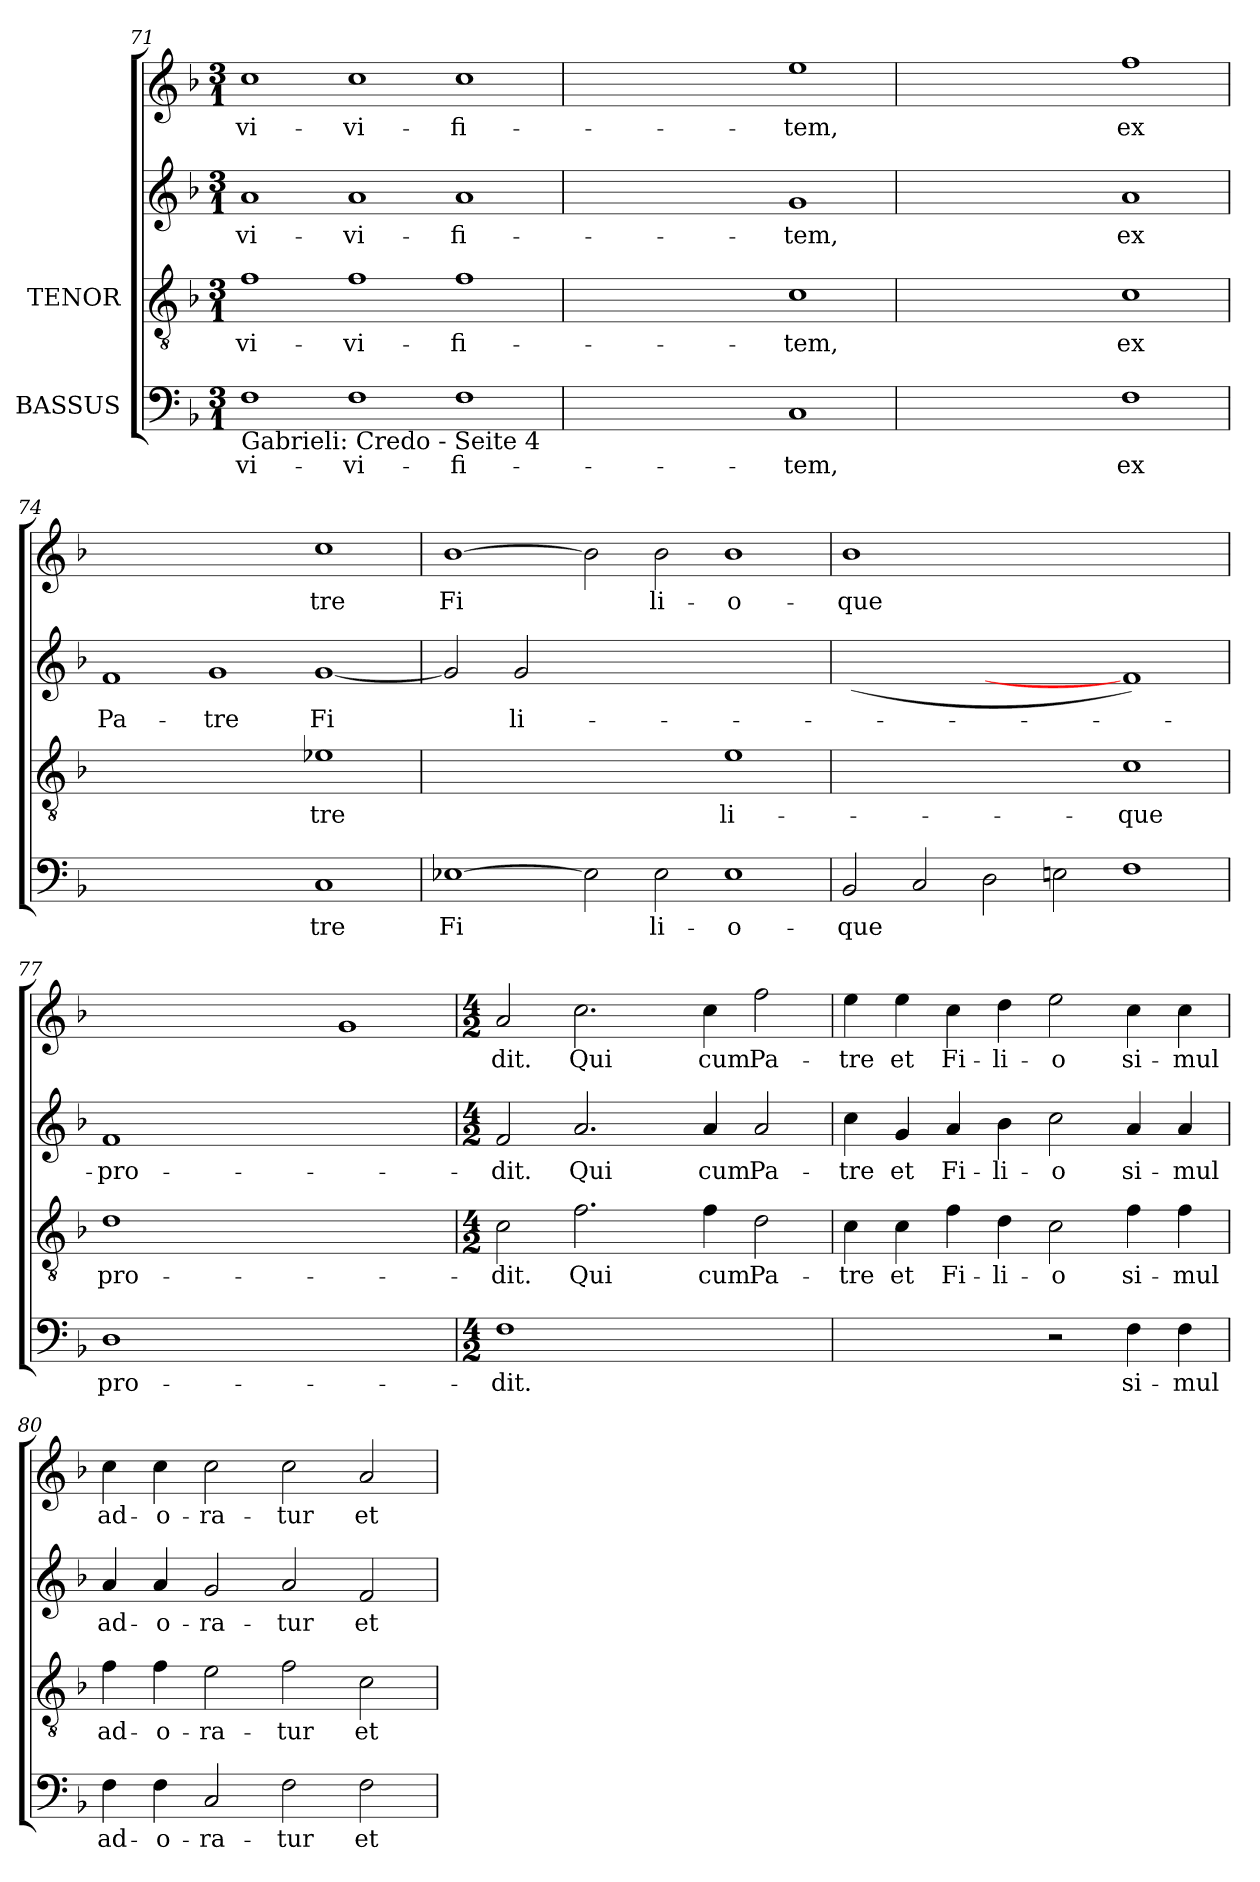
**kern	**text	**kern	**text	**kern	**text	**kern	**text
*part4	*part4	*part3	*part3	*part2	*part2	*part1	*part1
*staff4	*staff4	*staff3	*staff3	*staff2	*staff2	*staff1	*staff1
*I"BASSUS	*	*I"TENOR	*	*	*	*	*
*clefF4	*	*clefGv2	*	*clefG2	*	*clefG2	*
*k[b-]	*	*k[b-]	*	*k[b-]	*	*k[b-]	*
*F:	*	*F:	*	*F:	*	*F:	*
*M3/1	*	*M3/1	*	*M3/1	*	*M3/1	*
=71	=71	=71	=71	=71	=71	=71	=71
!LO:TX:b:t=Gabrieli&colon; Credo - Seite 4	!	!	!	!	!	!	!
!	!LO:LY:b	!	!LO:LY:b	!	!LO:LY:b	!	!LO:LY:b
1F	vi-	1f	vi-	1a	vi-	1cc	vi-
!	!LO:LY:b	!	!LO:LY:b	!	!LO:LY:b	!	!LO:LY:b
1F	-vi-	1f	-vi-	1a	-vi-	1cc	-vi-
!	!LO:LY:b	!	!LO:LY:b	!	!LO:LY:b	!	!LO:LY:b
1F	-fi-	1f	-fi-	1a	-fi-	1cc	-fi-
!!LO:LB:g=z
=72	=72	=72	=72	=72	=72	=72	=72
!	!LO:LY:b	!	!LO:LY:b	!	!LO:LY:b	!	!LO:LY:b
[1BB-yy	-can-	[1dyy	-can-	[1b-yy	-can-	[1ffyy	-can-
1BB-yy]	.	1dyy]	.	1b-yy]	.	1ffyy]	.
!	!LO:LY:b	!	!LO:LY:b	!	!LO:LY:b	!	!LO:LY:b
1C	-tem,	1c	-tem,	1g	-tem,	1ee	-tem,
=73	=73	=73	=73	=73	=73	=73	=73
!	!LO:LY:b	!	!LO:LY:b	!	!LO:LY:b	!	!LO:LY:b
[1Cyy	qui	[1cyy	qui	[1gyy	qui	[1eeyy	qui
1Cyy]	.	1cyy]	.	1gyy]	.	1eeyy]	.
!	!LO:LY:b	!	!LO:LY:b	!	!LO:LY:b	!	!LO:LY:b
1F	ex	1c	ex	1a	ex	1ff	ex
=74	=74	=74	=74	=74	=74	=74	=74
!	!LO:LY:b	!	!LO:LY:b	!	!LO:LY:b	!	!LO:LY:b
[1BB-yy	Pa-	[1B-yy	Pa-	1f	Pa-	[1ddyy	Pa-
!	!	!	!	!	!LO:LY:b	!	!
1BB-yy]	.	1B-yy]	.	1g	-tre	1ddyy]	.
!	!LO:LY:b	!	!LO:LY:b	!	!LO:LY:b	!	!LO:LY:b
1C	-tre	1e-X	-tre	[1g	Fi	1cc	-tre
=75	=75	=75	=75	=75	=75	=75	=75
!	!LO:LY:b	!	!LO:LY:b	!	!	!	!LO:LY:b
[1E-X	Fi	[1e-Xyy	Fi-	2g/]	.	[1b-	Fi
!	!	!	!	!	!LO:LY:b	!	!
.	.	.	.	2g/	li-	.	.
!	!	!	!	!	!LO:LY:b	!	!
2E-\]	.	1e-yy]	.	[1gyy	-o-	2b-\]	.
!	!LO:LY:b	!	!	!	!	!	!LO:LY:b
2E-\	li-	.	.	.	.	2b-\	li-
!	!LO:LY:b	!	!LO:LY:b	!	!	!	!LO:LY:b
1E-	-o-	1e-	-li-	1gyy]	.	1b-	-o-
=76	=76	=76	=76	=76	=76	=76	=76
!	!LO:LY:b	!	!LO:LY:b	!	!LO:LY:b	!	!LO:LY:b
2BB-/	-que	[1dyy	-o-	(<[1fyy	-que	1b-	-que
2C/	.	.	.	.	.	.	.
!	!	!	!	!	!	!	!LO:LY:b
2D\	.	1dyy]	.	1fyy_	.	[1ayy	pro-
2En\	.	.	.	.	.	.	.
!	!	!	!LO:LY:b	!	!	!	!
1F	.	1c	-que	1f])	.	1ayy]	.
=77	=77	=77	=77	=77	=77	=77	=77
!	!LO:LY:b	!	!LO:LY:b	!	!LO:LY:b	!	!LO:LY:b
1D	pro-	1d	pro-	1f	pro-	[1ayy	-ce
!	!LO:LY:b	!	!LO:LY:b	!	!LO:LY:b	!	!
[1Gyy	-ce-	[1B-yy	-ce-	[1dyy	-ce-	1ayy]	.
1Gyy]	.	1B-yy]	.	1dyy]	.	1g	.
!!LO:LB:g=z
=78	=78	=78	=78	=78	=78	=78	=78
*M4/2	*	*M4/2	*	*M4/2	*	*M4/2	*
!	!LO:LY:b	!	!LO:LY:b	!	!LO:LY:b	!	!LO:LY:b
1F	-dit.	2c\	-dit.	2f/	-dit.	2a/	dit.
!	!	!	!LO:LY:b	!	!LO:LY:b	!	!LO:LY:b
.	.	2.f\	Qui	2.a/	Qui	2.cc\	Qui
2ryy	.	.	.	.	.	.	.
!	!	!	!LO:LY:b	!	!LO:LY:b	!	!LO:LY:b
.	.	4f\	cum	4a/	cum	4cc\	cum
!	!	!	!LO:LY:b	!	!LO:LY:b	!	!LO:LY:b
2ryy	.	2d\	Pa-	2a/	Pa-	2ff\	Pa-
=79	=79	=79	=79	=79	=79	=79	=79
!	!	!	!LO:LY:b	!	!LO:LY:b	!	!LO:LY:b
2ryy	.	4c\	-tre	4cc\	-tre	4ee\	-tre
!	!	!	!LO:LY:b	!	!LO:LY:b	!	!LO:LY:b
.	.	4c\	et	4g/	et	4ee\	et
!	!	!	!LO:LY:b	!	!LO:LY:b	!	!LO:LY:b
2ryy	.	4f\	Fi-	4a/	Fi-	4cc\	Fi-
!	!	!	!LO:LY:b	!	!LO:LY:b	!	!LO:LY:b
.	.	4d\	-li-	4b-\	-li-	4dd\	-li-
!	!	!	!LO:LY:b	!	!LO:LY:b	!	!LO:LY:b
2r	.	2c\	-o	2cc\	-o	2ee\	-o
!	!LO:LY:b	!	!LO:LY:b	!	!LO:LY:b	!	!LO:LY:b
4F\	si-	4f\	si-	4a/	si-	4cc\	si-
!	!LO:LY:b	!	!LO:LY:b	!	!LO:LY:b	!	!LO:LY:b
4F\	-mul	4f\	-mul	4a/	-mul	4cc\	-mul
=80	=80	=80	=80	=80	=80	=80	=80
!	!LO:LY:b	!	!LO:LY:b	!	!LO:LY:b	!	!LO:LY:b
4F\	ad-	4f\	ad-	4a/	ad-	4cc\	ad-
!	!LO:LY:b	!	!LO:LY:b	!	!LO:LY:b	!	!LO:LY:b
4F\	-o-	4f\	-o-	4a/	-o-	4cc\	-o-
!	!LO:LY:b	!	!LO:LY:b	!	!LO:LY:b	!	!LO:LY:b
2C/	-ra-	2e\	-ra-	2g/	-ra-	2cc\	-ra-
!	!LO:LY:b	!	!LO:LY:b	!	!LO:LY:b	!	!LO:LY:b
2F\	-tur	2f\	-tur	2a/	-tur	2cc\	-tur
!	!LO:LY:b	!	!LO:LY:b	!	!LO:LY:b	!	!LO:LY:b
2F\	et	2c\	et	2f/	et	2a/	et
=	=	=	=	=	=	=	=
*-	*-	*-	*-	*-	*-	*-	*-
